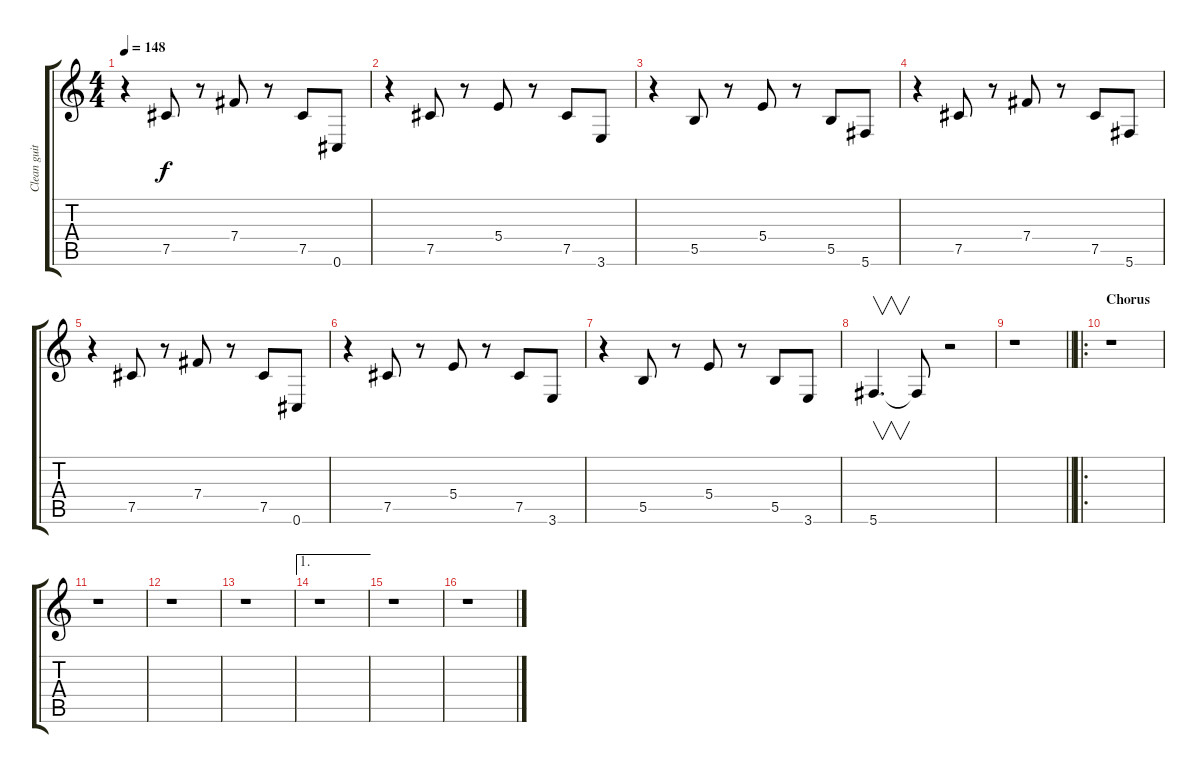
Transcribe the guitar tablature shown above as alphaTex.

\track ("Clean guitar" "Clean guit") {instrument electricguitarclean}
\staff {score tabs}
\tuning (Db4 Ab3 E3 B2 Gb2 Db2) {hide}
\ts (4 4)
\tempo 148
\clef g2
\ks c
r.4{dy f} 7.5.8 r.8 7.4.8 r.8 7.5.8 0.6.8 |
r.4 7.5.8 r.8 5.4.8 r.8 7.5.8 3.6.8 |
r.4 5.5.8 r.8 5.4.8 r.8 5.5.8 5.6.8 |
r.4 7.5.8 r.8 7.4.8 r.8 7.5.8 5.6.8 |
r.4 7.5.8 r.8 7.4.8 r.8 7.5.8 0.6.8 |
r.4 7.5.8 r.8 5.4.8 r.8 7.5.8 3.6.8 |
r.4 5.5.8 r.8 5.4.8 r.8 5.5.8 3.6.8 |
5.6.4{v d} 5.6{t}.8 r.2 |
\barLineRight lightlight
r.1 |
\ro
\section ("" "Chorus")
r.1 |
r.1 |
r.1 |
r.1 |
\ae 1
r.1 |
r.1 |
r.1
